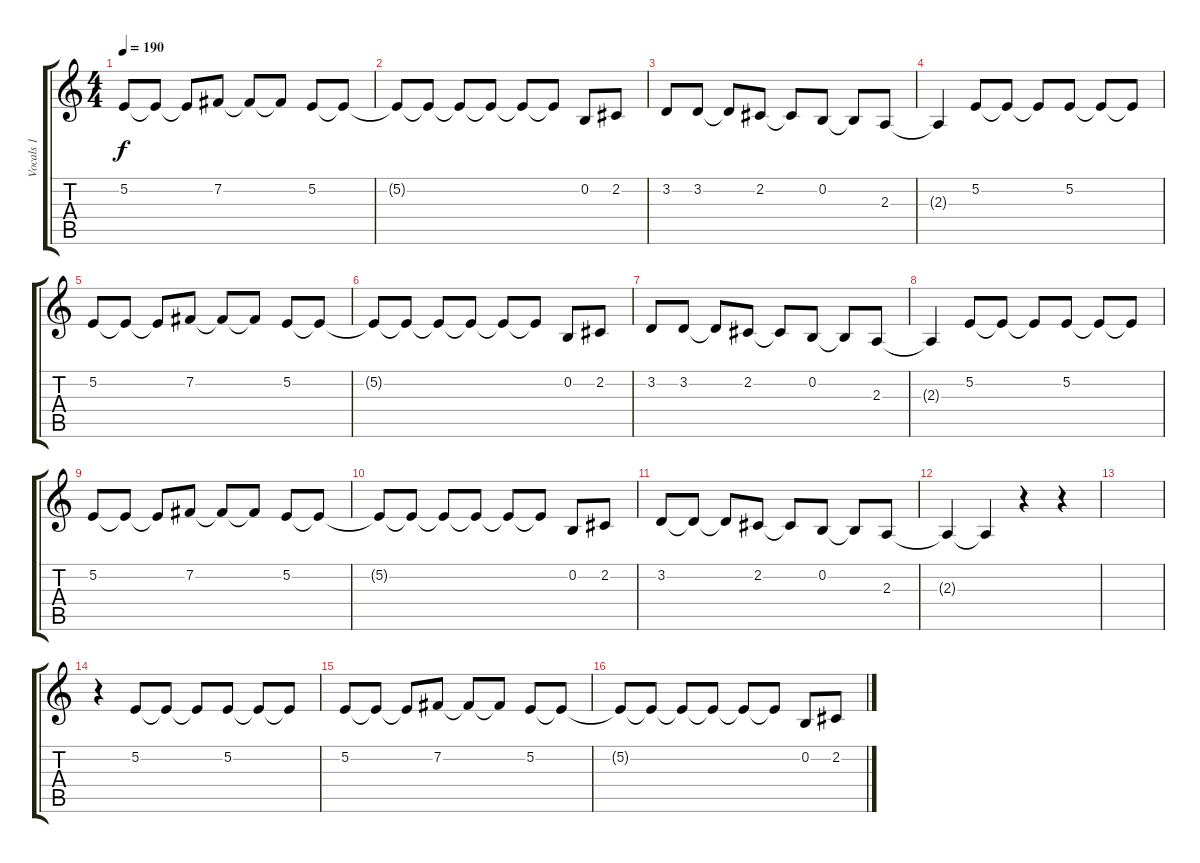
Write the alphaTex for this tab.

\track ("Vocals 1" "Vocals 1") {instrument altosax}
\staff {score tabs}
\tuning (E4 B3 G3 D3 A2 E2) {hide}
\ts (4 4)
\tempo 190
\clef g2
\ks c
5.2.8{dy f} 5.2{t}.8 5.2{t}.8 7.2.8 7.2{t}.8 7.2{t}.8 5.2.8 5.2{t}.8 |
5.2{t}.8 5.2{t}.8 5.2{t}.8 5.2{t}.8 5.2{t}.8 5.2{t}.8 0.2.8 2.2.8 |
3.2.8 3.2.8 3.2{t}.8 2.2.8 2.2{t}.8 0.2.8 0.2{t}.8 2.3.8 |
2.3{t}.4 5.2.8 5.2{t}.8 5.2{t}.8 5.2.8 5.2{t}.8 5.2{t}.8 |
5.2.8 5.2{t}.8 5.2{t}.8 7.2.8 7.2{t}.8 7.2{t}.8 5.2.8 5.2{t}.8 |
5.2{t}.8 5.2{t}.8 5.2{t}.8 5.2{t}.8 5.2{t}.8 5.2{t}.8 0.2.8 2.2.8 |
3.2.8 3.2.8 3.2{t}.8 2.2.8 2.2{t}.8 0.2.8 0.2{t}.8 2.3.8 |
2.3{t}.4 5.2.8 5.2{t}.8 5.2{t}.8 5.2.8 5.2{t}.8 5.2{t}.8 |
5.2.8 5.2{t}.8 5.2{t}.8 7.2.8 7.2{t}.8 7.2{t}.8 5.2.8 5.2{t}.8 |
5.2{t}.8 5.2{t}.8 5.2{t}.8 5.2{t}.8 5.2{t}.8 5.2{t}.8 0.2.8 2.2.8 |
3.2.8 3.2{t}.8 3.2{t}.8 2.2.8 2.2{t}.8 0.2.8 0.2{t}.8 2.3.8 |
2.3{t}.4 2.3{t}.4 r.4 r.4 |
|
r.4 5.2.8 5.2{t}.8 5.2{t}.8 5.2.8 5.2{t}.8 5.2{t}.8 |
5.2.8 5.2{t}.8 5.2{t}.8 7.2.8 7.2{t}.8 7.2{t}.8 5.2.8 5.2{t}.8 |
5.2{t}.8 5.2{t}.8 5.2{t}.8 5.2{t}.8 5.2{t}.8 5.2{t}.8 0.2.8 2.2.8
